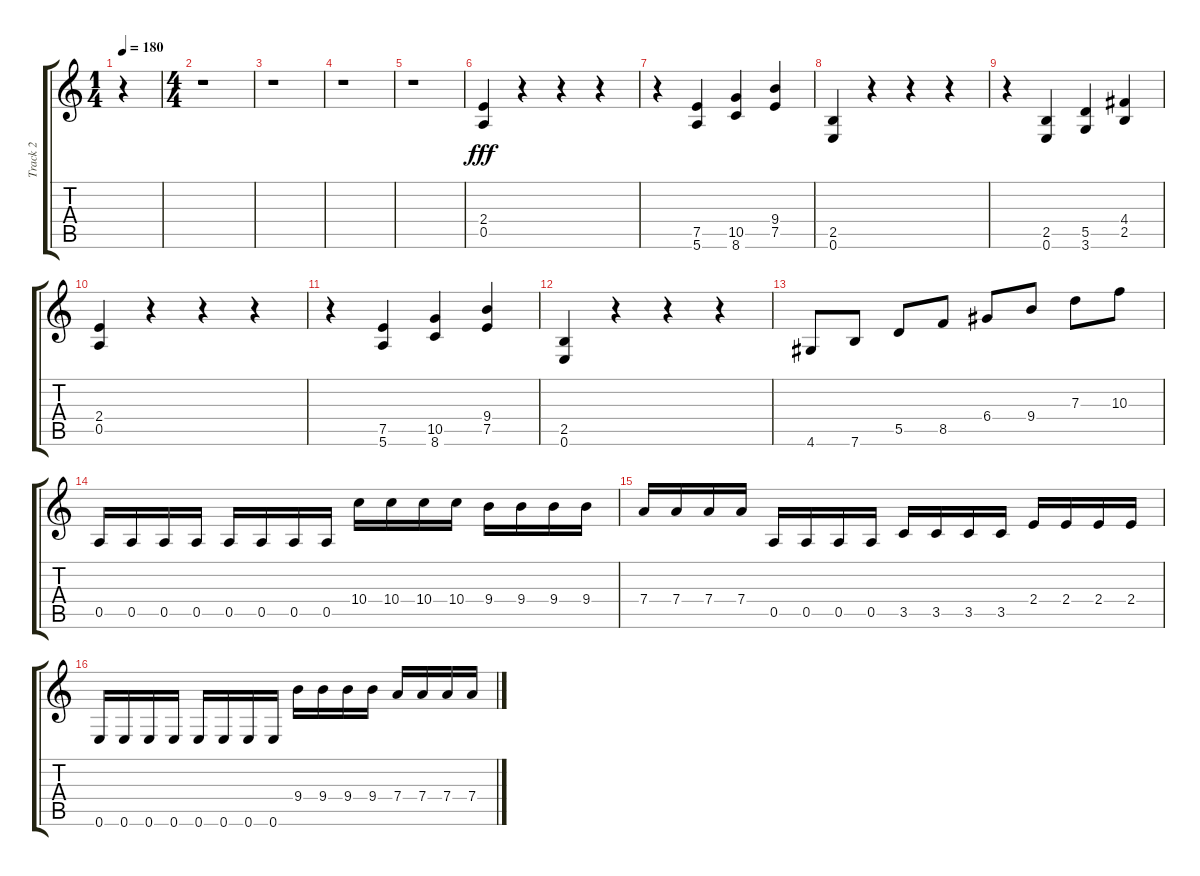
\track ("Track 2" "Track 2") {instrument distortionguitar}
\staff {score tabs}
\tuning (E4 B3 G3 D3 A2 E2) {hide}
\ts (1 4)
\tempo 180
\clef g2
\ks c
r.4{dy fff instrument distortionguitar} |
\ts (4 4)
r.1 |
r.1 |
r.1 |
r.1 |
(2.4 0.5).4 r.4 r.4 r.4 |
r.4 (7.5 5.6).4 (10.5 8.6).4 (9.4 7.5).4 |
(2.5 0.6).4 r.4 r.4 r.4 |
r.4 (2.5 0.6).4 (5.5 3.6).4 (4.4 2.5).4 |
(2.4 0.5).4 r.4 r.4 r.4 |
r.4 (7.5 5.6).4 (10.5 8.6).4 (9.4 7.5).4 |
(2.5 0.6).4 r.4 r.4 r.4 |
4.6.8 7.6.8 5.5.8 8.5.8 6.4.8 9.4.8 7.3.8 10.3.8 |
0.5.16 0.5.16 0.5.16 0.5.16 0.5.16 0.5.16 0.5.16 0.5.16 10.4.16 10.4.16 10.4.16 10.4.16 9.4.16 9.4.16 9.4.16 9.4.16 |
7.4.16 7.4.16 7.4.16 7.4.16 0.5.16 0.5.16 0.5.16 0.5.16 3.5.16 3.5.16 3.5.16 3.5.16 2.4.16 2.4.16 2.4.16 2.4.16 |
0.6.16 0.6.16 0.6.16 0.6.16 0.6.16 0.6.16 0.6.16 0.6.16 9.4.16 9.4.16 9.4.16 9.4.16 7.4.16 7.4.16 7.4.16 7.4.16
